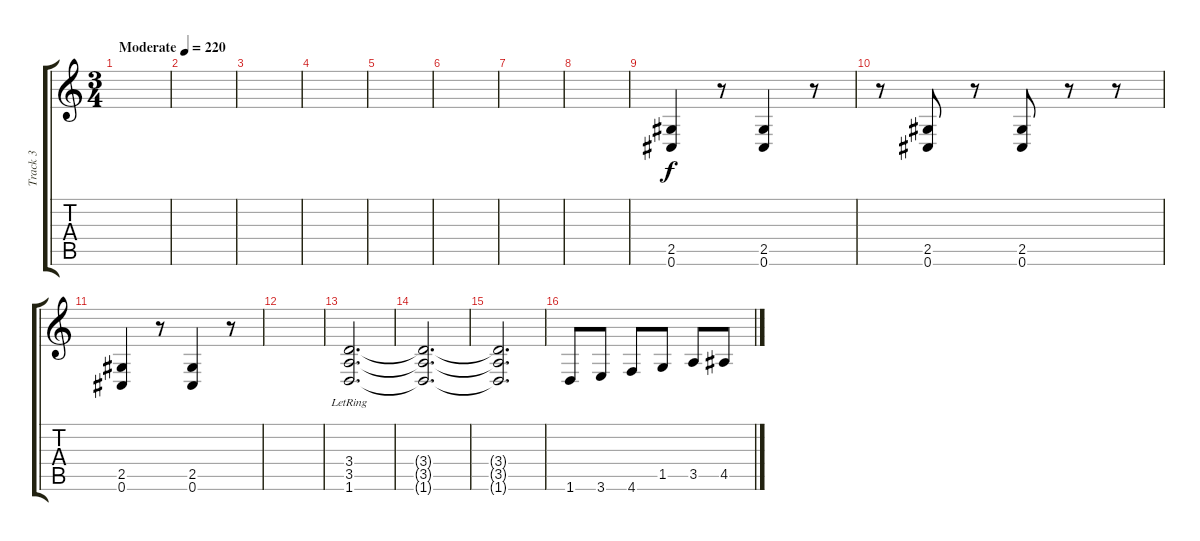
\track ("Track 3" "Track 3") {instrument overdrivenguitar}
\staff {score tabs}
\tuning (Db4 Ab3 E3 B2 Gb2 Db2) {hide}
\ts (3 4)
\tempo (220 "Moderate")
\clef g2
\ks c
|
|
|
|
|
|
|
|
(2.5 0.6).4 r.8 (2.5 0.6).4 r.8 |
r.8 (2.5 0.6).8 r.8 (2.5 0.6).8 r.8 r.8 |
(2.5 0.6).4 r.8 (2.5 0.6).4 r.8 |
|
(3.4{lr} 3.5{lr} 1.6{lr}).2{d} |
(3.4{t} 3.5{t} 1.6{t}).2{d} |
(3.4{t} 3.5{t} 1.6{t}).2{d} |
1.6.8 3.6.8 4.6.8 1.5.8 3.5.8 4.5.8
